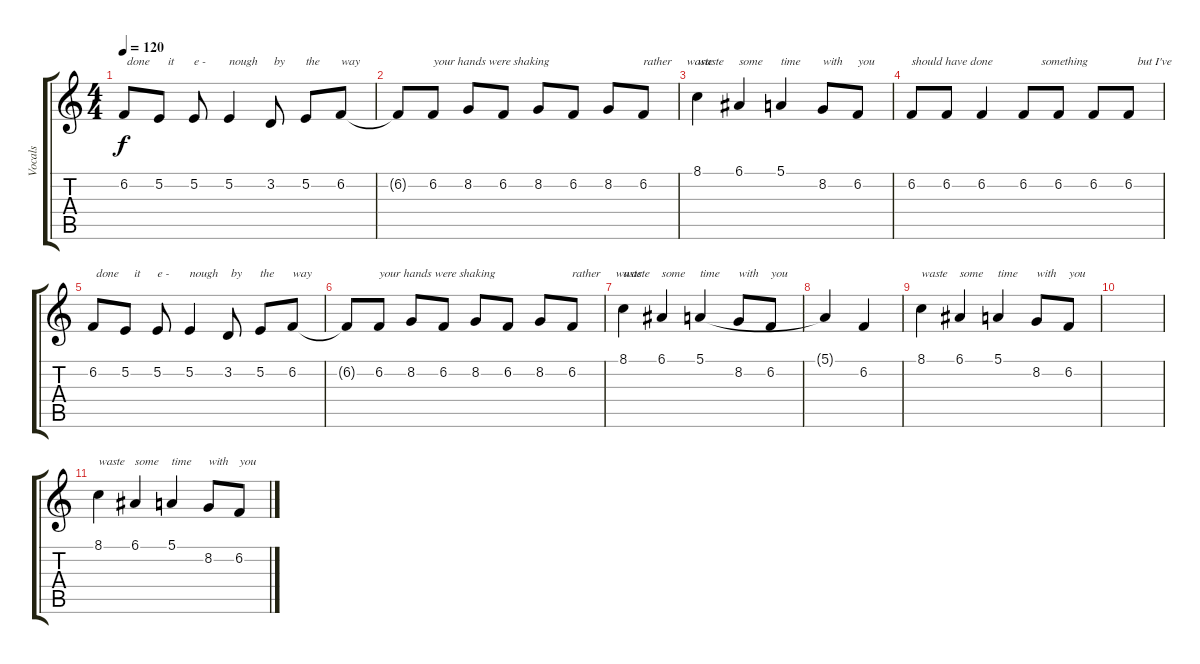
\track ("Vocals" "Vocals") {instrument lead6voice}
\staff {score tabs}
\tuning (E4 B3 G3 D3 A2 E2) {hide}
\ts (4 4)
\tempo 120
\clef g2
\ks c
6.2.8{txt " done" dy f} 5.2.8{txt "   it"} 5.2.8{txt "e -"} 5.2.4{txt "nough"} 3.2.8{txt " by"} 5.2.8{txt "the"} 6.2.8{txt "way"} |
6.2{t}.8 6.2.8{txt "your hands were shaking"} 8.2.8 6.2.8 8.2.8 6.2.8 8.2.8 6.2.8{txt "rather     waste"} |
8.1.4{txt "waste"} 6.1.4{txt "some"} 5.1.4{txt "time"} 8.2.8{txt "with"} 6.2.8{txt "you"} |
6.2.8{txt "should have done"} 6.2.8 6.2.4 6.2.8{txt "      something"} 6.2.8 6.2.8 6.2.8{txt "   but I've"} |
6.2.8{txt " done"} 5.2.8{txt "   it"} 5.2.8{txt "e -"} 5.2.4{txt "nough"} 3.2.8{txt " by"} 5.2.8{txt "the"} 6.2.8{txt "way"} |
6.2{t}.8 6.2.8{txt "your hands were shaking"} 8.2.8 6.2.8 8.2.8 6.2.8 8.2.8 6.2.8{txt "rather     waste"} |
8.1.4{txt "waste"} 6.1.4{txt "some"} 5.1.4{txt "time"} 8.2.8{txt "with"} 6.2.8{txt "you"} |
5.1{t}.4 6.2.4 |
8.1.4{txt "waste"} 6.1.4{txt "some"} 5.1.4{txt "time"} 8.2.8{txt "with"} 6.2.8{txt "you"} |
|
8.1.4{txt "waste"} 6.1.4{txt "some"} 5.1.4{txt "time"} 8.2.8{txt "with"} 6.2.8{txt "you"}
